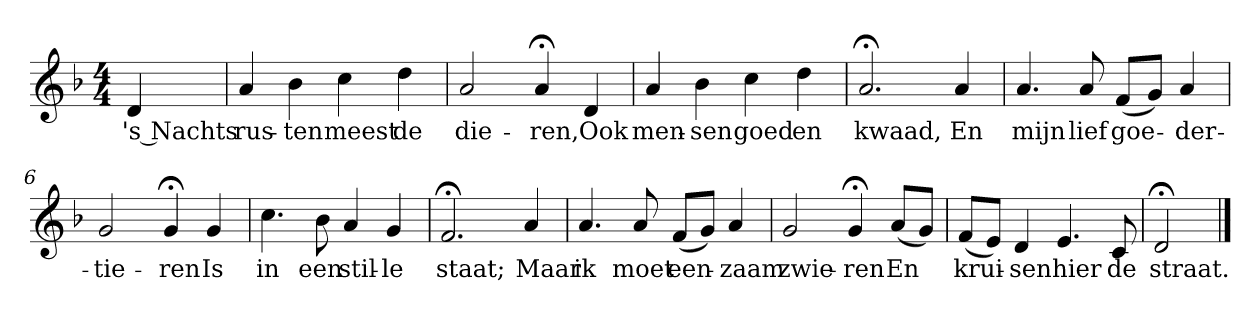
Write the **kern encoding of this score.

**kern	**text
*part1	*part1
*staff1	*staff1
*k[b-]	*
*d:	*
*M4/4	*
*MM120	*
=	=
4d	's Nachts
=1	=1
4a	rus-
4b-	-ten
4cc	meest
4dd	de
=2	=2
2a	die-
4a;<	-ren,
4d	Ook
=3	=3
4a	men-
4b-	-sen
4cc	goed
4dd	en
=4	=4
2.a;<	kwaad,
4a	En
=5	=5
4.a	mijn
8a	lief
(8fL	goe-
8gJ)	.
4a	-der-
=6	=6
2g	-tie-
4g;<	-ren
4g	Is
=7	=7
4.cc	in
8b-	een
4a	stil-
4g	-le
=8	=8
2.f;<	staat;
4a	Maar
=9	=9
4.a	ik
8a	moet
(8fL	een-
8gJ)	.
4a	-zaam
=10	=10
2g	zwie-
4g;<	-ren
(8aL	En
8gJ)	.
=11	=11
(8fL	krui-
8eJ)	.
4d	-sen
4.e	hier
8c	de
=12	=12
2d;<	straat.
==	==
*-	*-
